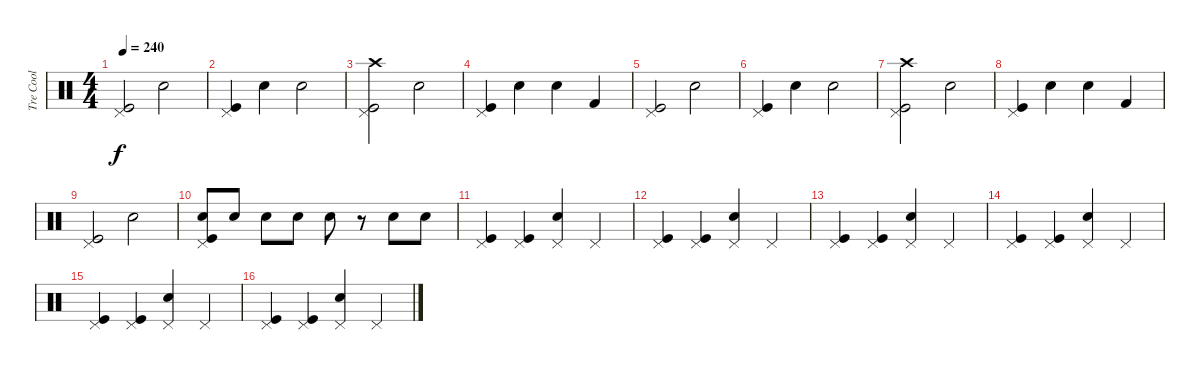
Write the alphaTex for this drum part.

\track ("Tre Cool" "Tre Cool") {instrument percussion}
\staff {score}
\articulation defaults
\ts (4 4)
\tempo 240
\clef neutral
\ks c
("Pedal Hi-Hat (hit)" "Kick (hit)").2{dy f} "Snare (hit) 2".2 |
("Pedal Hi-Hat (hit)" "Kick (hit)").4 "Snare (hit) 2".4 "Snare (hit) 2".2 |
("Pedal Hi-Hat (hit)" "Kick (hit)" "Crash high (hit)").2 "Snare (hit) 2".2 |
("Pedal Hi-Hat (hit)" "Kick (hit)").4 "Snare (hit) 2".4 "Snare (hit) 2".4 "Kick (hit) 2".4 |
("Pedal Hi-Hat (hit)" "Kick (hit)").2 "Snare (hit) 2".2 |
("Pedal Hi-Hat (hit)" "Kick (hit)").4 "Snare (hit) 2".4 "Snare (hit) 2".2 |
("Pedal Hi-Hat (hit)" "Kick (hit)" "Crash high (hit)").2 "Snare (hit) 2".2 |
("Pedal Hi-Hat (hit)" "Kick (hit)").4 "Snare (hit) 2".4 "Snare (hit) 2".4 "Kick (hit) 2".4 |
("Pedal Hi-Hat (hit)" "Kick (hit)").2 "Snare (hit) 2".2 |
("Pedal Hi-Hat (hit)" "Kick (hit)" "Snare (hit) 2").8 "Snare (hit) 2".8 "Snare (hit) 2".8 "Snare (hit) 2".8 "Snare (hit) 2".8 r.8 "Snare (hit) 2".8 "Snare (hit) 2".8 |
("Pedal Hi-Hat (hit)" "Kick (hit)").4 ("Pedal Hi-Hat (hit)" "Kick (hit)").4 ("Pedal Hi-Hat (hit)" "Snare (hit) 2").4 "Pedal Hi-Hat (hit)".4 |
("Pedal Hi-Hat (hit)" "Kick (hit)").4 ("Pedal Hi-Hat (hit)" "Kick (hit)").4 ("Pedal Hi-Hat (hit)" "Snare (hit) 2").4 "Pedal Hi-Hat (hit)".4 |
("Pedal Hi-Hat (hit)" "Kick (hit)").4 ("Pedal Hi-Hat (hit)" "Kick (hit)").4 ("Pedal Hi-Hat (hit)" "Snare (hit) 2").4 "Pedal Hi-Hat (hit)".4 |
("Pedal Hi-Hat (hit)" "Kick (hit)").4 ("Pedal Hi-Hat (hit)" "Kick (hit)").4 ("Pedal Hi-Hat (hit)" "Snare (hit) 2").4 "Pedal Hi-Hat (hit)".4 |
("Pedal Hi-Hat (hit)" "Kick (hit)").4 ("Pedal Hi-Hat (hit)" "Kick (hit)").4 ("Pedal Hi-Hat (hit)" "Snare (hit) 2").4 "Pedal Hi-Hat (hit)".4 |
("Pedal Hi-Hat (hit)" "Kick (hit)").4 ("Pedal Hi-Hat (hit)" "Kick (hit)").4 ("Pedal Hi-Hat (hit)" "Snare (hit) 2").4 "Pedal Hi-Hat (hit)".4
